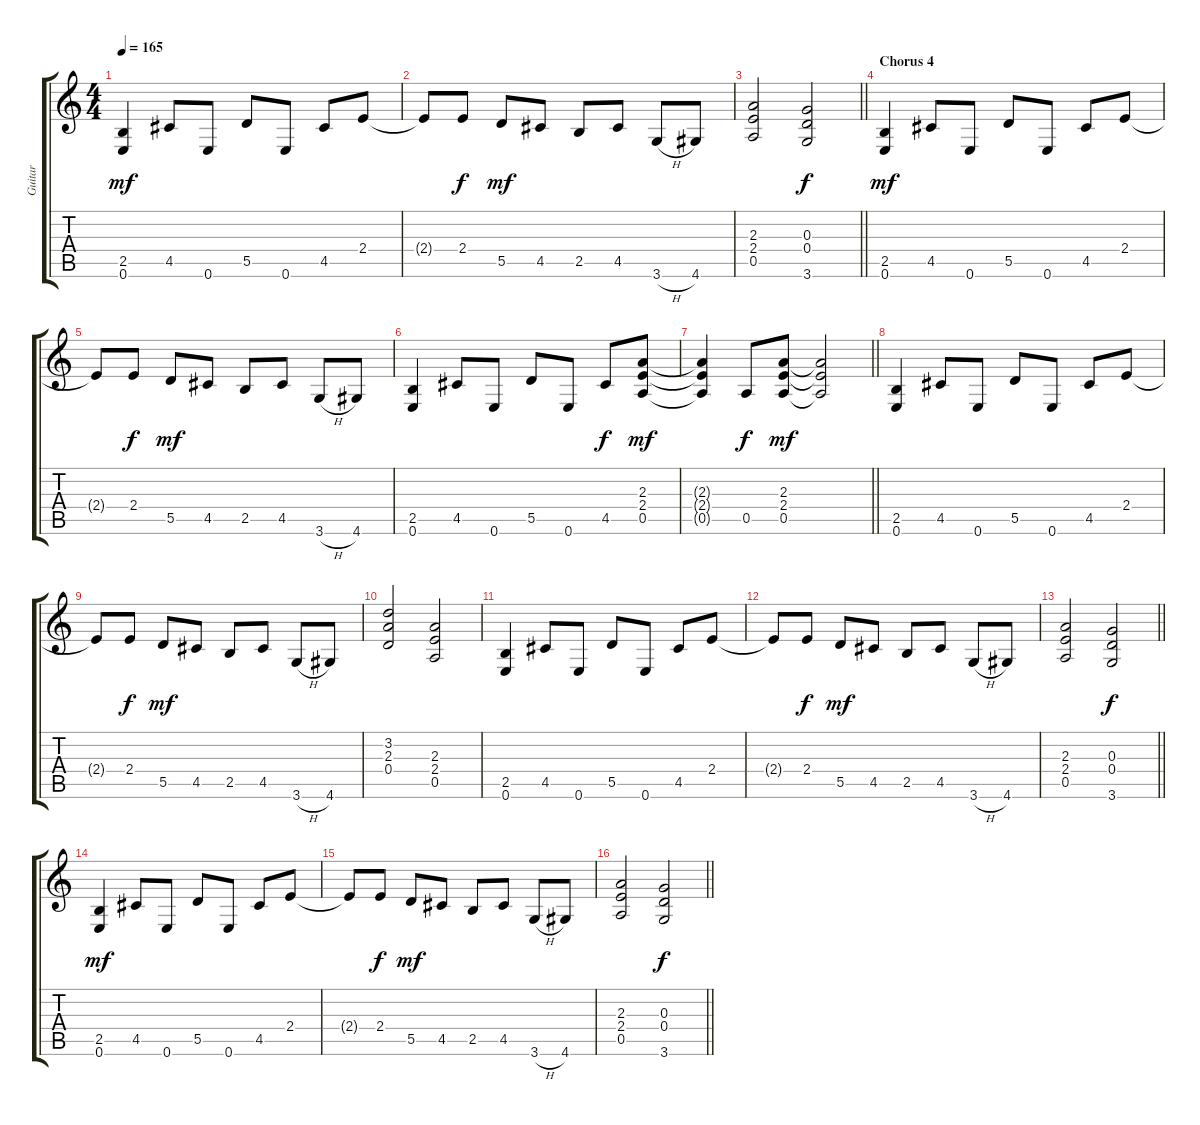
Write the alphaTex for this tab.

\track ("Guitar" "Guitar") {instrument overdrivenguitar}
\staff {score tabs}
\tuning (E4 B3 G3 D3 A2 E2) {hide}
\ts (4 4)
\tempo 165
\clef g2
\ks c
(2.5 0.6).4{dy mf} 4.5.8 0.6.8 5.5.8 0.6.8 4.5.8 2.4.8 |
2.4{t}.8 2.4.8{dy f} 5.5.8{dy mf} 4.5.8 2.5.8 4.5.8 3.6{h}.8 4.6.8 |
\barLineRight lightlight
(2.3 2.4 0.5).2 (0.3 0.4 3.6).2{dy f} |
\section ("" "Chorus 4")
(2.5 0.6).4{dy mf} 4.5.8 0.6.8 5.5.8 0.6.8 4.5.8 2.4.8 |
2.4{t}.8 2.4.8{dy f} 5.5.8{dy mf} 4.5.8 2.5.8 4.5.8 3.6{h}.8 4.6.8 |
(2.5 0.6).4 4.5.8 0.6.8 5.5.8 0.6.8 4.5.8{dy f} (2.3 2.4 0.5).8{dy mf} |
\barLineRight lightlight
(2.3{t} 2.4{t} 0.5{t}).4 0.5.8{dy f} (2.3 2.4 0.5).8{dy mf} (2.3{t} 2.4{t} 0.5{t}).2 |
(2.5 0.6).4 4.5.8 0.6.8 5.5.8 0.6.8 4.5.8 2.4.8 |
2.4{t}.8 2.4.8{dy f} 5.5.8{dy mf} 4.5.8 2.5.8 4.5.8 3.6{h}.8 4.6.8 |
(3.2 2.3 0.4).2 (2.3 2.4 0.5).2 |
(2.5 0.6).4 4.5.8 0.6.8 5.5.8 0.6.8 4.5.8 2.4.8 |
2.4{t}.8 2.4.8{dy f} 5.5.8{dy mf} 4.5.8 2.5.8 4.5.8 3.6{h}.8 4.6.8 |
\barLineRight lightlight
(2.3 2.4 0.5).2 (0.3 0.4 3.6).2{dy f} |
(2.5 0.6).4{dy mf} 4.5.8 0.6.8 5.5.8 0.6.8 4.5.8 2.4.8 |
2.4{t}.8 2.4.8{dy f} 5.5.8{dy mf} 4.5.8 2.5.8 4.5.8 3.6{h}.8 4.6.8 |
\barLineRight lightlight
(2.3 2.4 0.5).2 (0.3 0.4 3.6).2{dy f}
